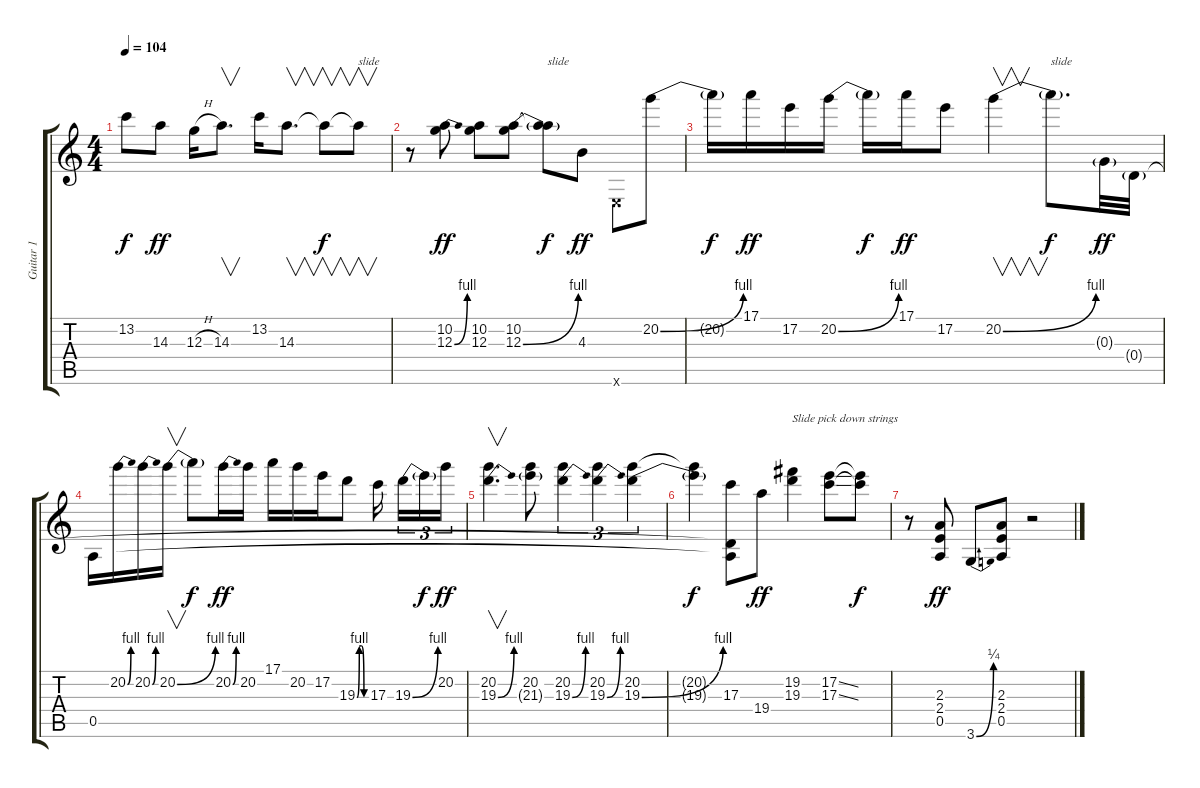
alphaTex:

\track ("Guitar 1" "Guitar 1") {instrument overdrivenguitar}
\staff {score tabs}
\tuning (E4 B3 G3 D3 A2 E2) {hide}
\ts (4 4)
\tempo 104
\clef g2
\ks c
13.2{t}.8{dy f} 14.3.8{dy ff} 12.3{h}.16 14.3.8{v d} 13.2.16 14.3.8{v d} 14.3{t}.8{v dy f} 14.3{t}.8{v txt "slide"} |
r.8 (10.2 12.3{be (bend 0 0 60 4)}).8{dy ff} (10.2 12.3).8 (10.2 12.3{be (bend 0 0 60 4)}).8 (10.2{t} 12.3{t}).8{txt "slide" dy f} 4.3.8{dy ff} 0.6{x}.8 20.2{be (bend 0 0 60 4)}.8 |
20.2{t}.16{dy f} 17.1.16{dy ff} 17.2.16 20.2{be (bend 0 0 60 4)}.16 20.2{t}.16{dy f} 17.1.16{dy ff} 17.2.8 20.2{be (bend 0 0 60 4)}.4{v} 20.2{t}.8{d txt "slide" dy f} 0.3{g}.32{dy ff} 0.4{g}.32 |
0.5.16 20.2{be (bend 0 0 60 4)}.16 20.2{be (bend 0 0 60 4)}.16 20.2{be (bend 0 0 60 4)}.16{v} 20.2{t}.8{dy f} 20.2{be (bend 0 0 60 4)}.16{dy ff} 20.2.16 17.1.16 20.2.16 17.2.16 19.3{be (custom 0 0 15 4 30 4 45 0 60 0)}.8 17.3.16 19.3{be (bend 0 0 60 4)}.16{tu (3 2)} 19.3{t}.16{tu (3 2) dy f} 20.2.16{tu (3 2) dy ff} |
(20.2 19.3{be (bend 0 0 60 4)}).4{v d} (20.2 21.3{g}).8 (20.2 19.3{be (bend 0 0 60 4)}).4{tu (3 2)} (20.2 19.3{be (bend 0 0 60 4)}).4{tu (3 2)} (20.2 19.3{be (bend 0 0 60 4)}).4{tu (3 2)} |
(20.2{t} 19.3{t}).4{dy f} (17.3 0.4{t} 0.5{t}).8 19.4.8{dy ff} (19.2 19.3).4{txt "Slide pick down strings"} (17.2{ss} 17.3{ss}).8 (17.2{t} 17.3{t}).8{dy f} |
r.8 (2.3 2.4 0.5).8{dy ff} 3.6{be (bend 0 0 60 1)}.8 (2.3 2.4 0.5).8 r.2
